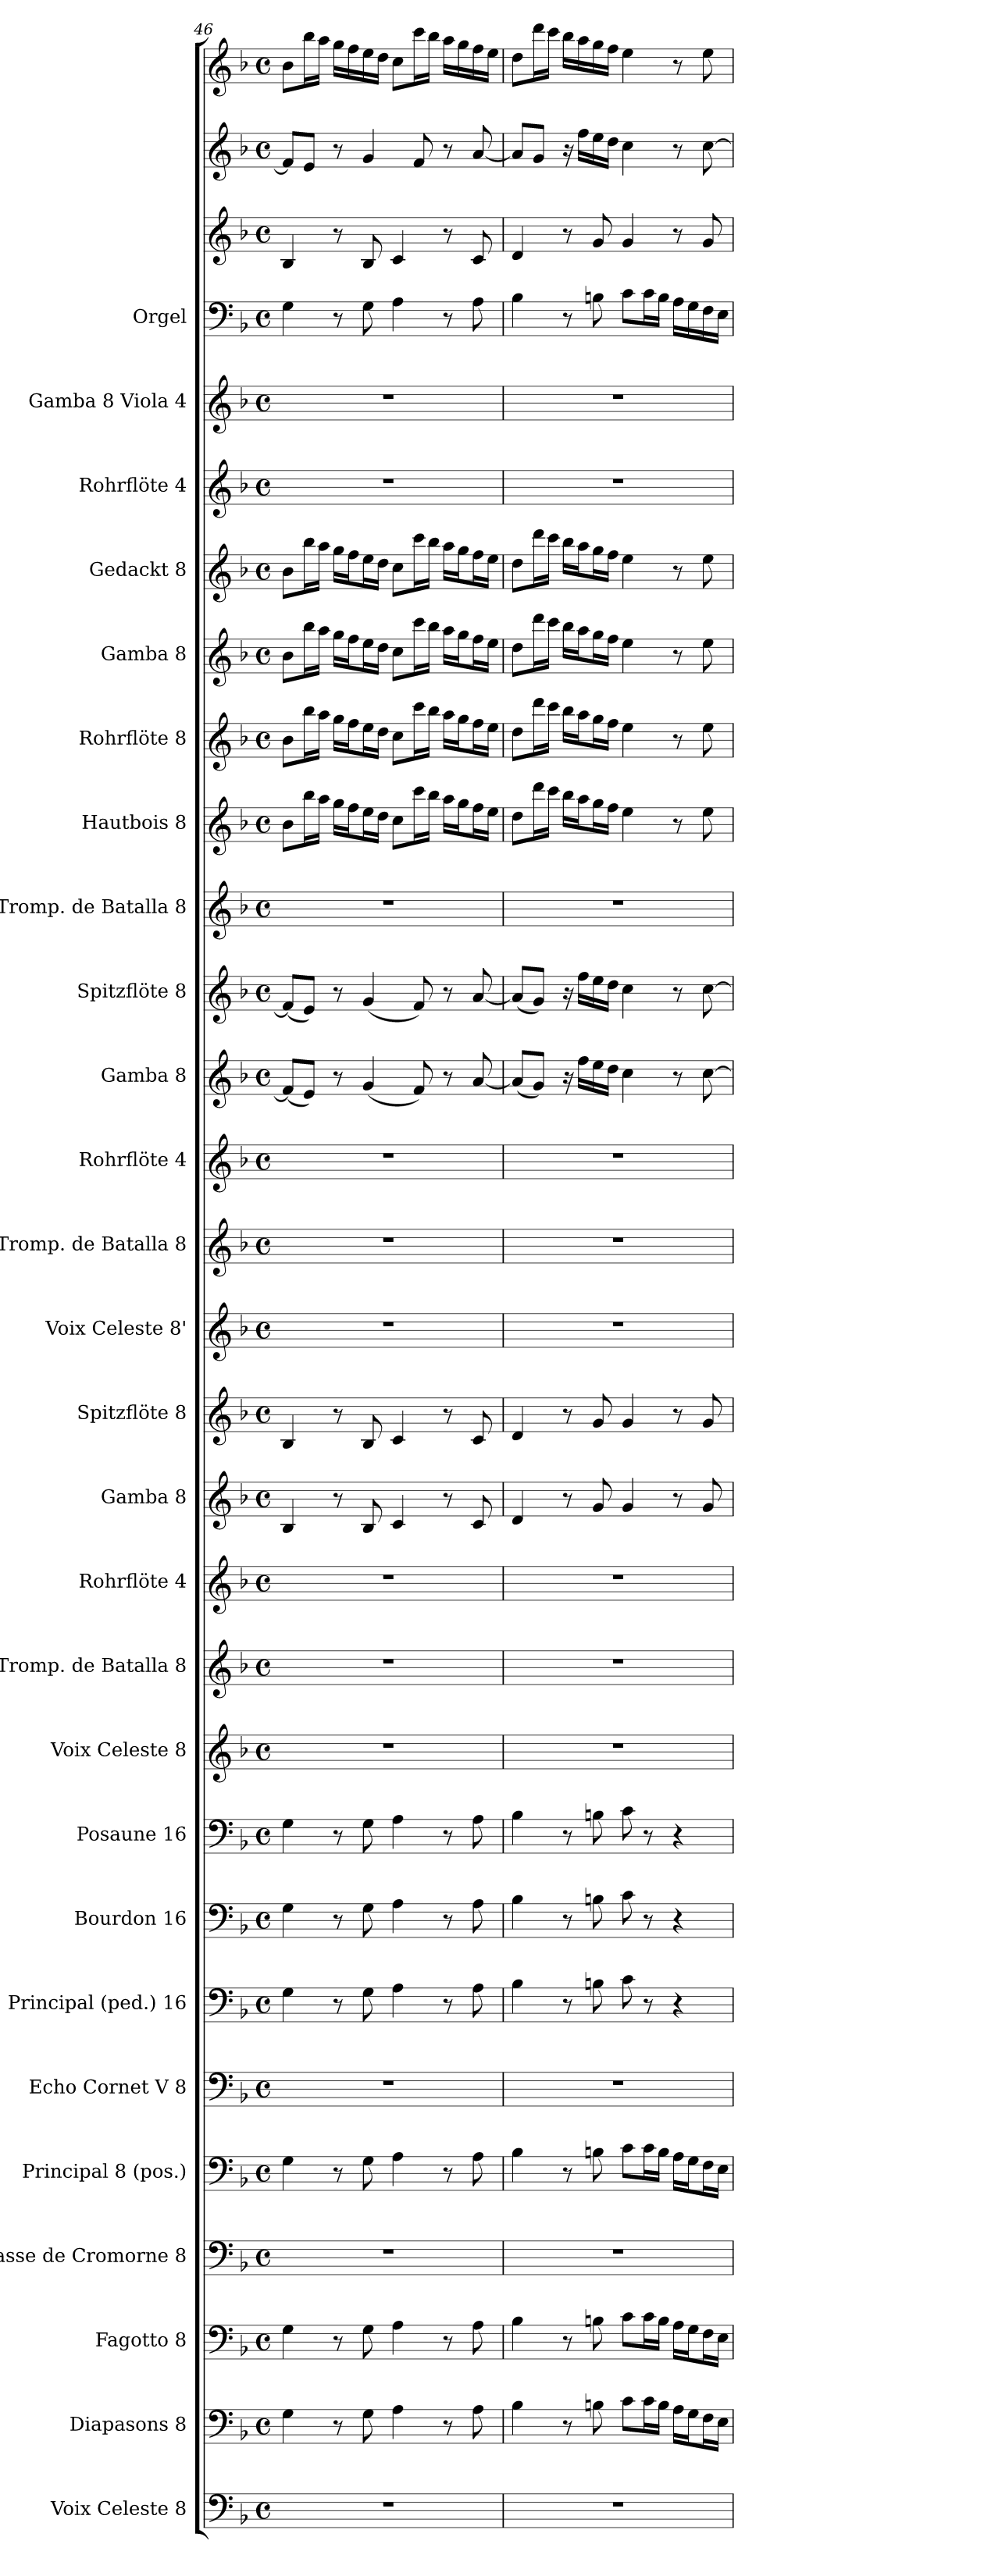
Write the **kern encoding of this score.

**kern	**kern	**kern	**kern	**kern	**kern	**kern	**kern	**kern	**kern	**kern	**kern	**kern	**kern	**kern	**kern	**kern	**kern	**kern	**kern	**kern	**kern	**kern	**kern	**kern	**kern	**kern	**kern	**kern	**kern
*part27	*part26	*part25	*part24	*part23	*part22	*part21	*part20	*part19	*part18	*part17	*part16	*part15	*part14	*part13	*part12	*part11	*part10	*part9	*part8	*part7	*part6	*part5	*part4	*part3	*part2	*part1	*part1	*part1	*part1
*staff30	*staff29	*staff28	*staff27	*staff26	*staff25	*staff24	*staff23	*staff22	*staff21	*staff20	*staff19	*staff18	*staff17	*staff16	*staff15	*staff14	*staff13	*staff12	*staff11	*staff10	*staff9	*staff8	*staff7	*staff6	*staff5	*staff4	*staff3	*staff2	*staff1
*I"Voix Celeste 8	*I"Diapasons 8	*I"Fagotto 8	*I"Basse de Cromorne 8	*I"Principal 8 (pos.)	*I"Echo Cornet V 8	*I"Principal (ped.) 16	*I"Bourdon 16	*I"Posaune 16	*I"Voix Celeste 8	*I"Tromp. de Batalla 8	*I"Rohrflöte 4	*I"Gamba 8	*I"Spitzflöte 8	*I"Voix Celeste 8'	*I"Tromp. de Batalla 8	*I"Rohrflöte 4	*I"Gamba 8	*I"Spitzflöte 8	*I"Tromp. de Batalla 8	*I"Hautbois 8	*I"Rohrflöte 8	*I"Gamba 8	*I"Gedackt 8	*I"Rohrflöte 4	*I"Gamba 8 Viola 4	*I"Orgel	*	*	*
*clefF4	*clefF4	*clefF4	*clefF4	*clefF4	*clefF4	*clefF4	*clefF4	*clefF4	*clefG2	*clefG2	*clefG2	*clefG2	*clefG2	*clefG2	*clefG2	*clefG2	*clefG2	*clefG2	*clefG2	*clefG2	*clefG2	*clefG2	*clefG2	*clefG2	*clefG2	*clefF4	*clefG2	*clefG2	*clefG2
*k[b-]	*k[b-]	*k[b-]	*k[b-]	*k[b-]	*k[b-]	*k[b-]	*k[b-]	*k[b-]	*k[b-]	*k[b-]	*k[b-]	*k[b-]	*k[b-]	*k[b-]	*k[b-]	*k[b-]	*k[b-]	*k[b-]	*k[b-]	*k[b-]	*k[b-]	*k[b-]	*k[b-]	*k[b-]	*k[b-]	*k[b-]	*k[b-]	*k[b-]	*k[b-]
*M4/4	*M4/4	*M4/4	*M4/4	*M4/4	*M4/4	*M4/4	*M4/4	*M4/4	*M4/4	*M4/4	*M4/4	*M4/4	*M4/4	*M4/4	*M4/4	*M4/4	*M4/4	*M4/4	*M4/4	*M4/4	*M4/4	*M4/4	*M4/4	*M4/4	*M4/4	*M4/4	*M4/4	*M4/4	*M4/4
*met(c)	*met(c)	*met(c)	*met(c)	*met(c)	*met(c)	*met(c)	*met(c)	*met(c)	*met(c)	*met(c)	*met(c)	*met(c)	*met(c)	*met(c)	*met(c)	*met(c)	*met(c)	*met(c)	*met(c)	*met(c)	*met(c)	*met(c)	*met(c)	*met(c)	*met(c)	*met(c)	*met(c)	*met(c)	*met(c)
=46	=46	=46	=46	=46	=46	=46	=46	=46	=46	=46	=46	=46	=46	=46	=46	=46	=46	=46	=46	=46	=46	=46	=46	=46	=46	=46	=46	=46	=46
1r	4G\	4G\	1r	4G\	1r	4G\	4G\	4G\	1r	1r	1r	4B-/	4B-/	1r	1r	1r	(<8f/L]	(<8f/L]	1r	8b-\L	8b-\L	8b-\L	8b-\L	1r	1r	4G\	4B-/	8f/L]	8b-\L
.	.	.	.	.	.	.	.	.	.	.	.	.	.	.	.	.	8e/J)	8e/J)	.	16bb-\L	16bb-\L	16bb-\L	16bb-\L	.	.	.	.	8e/J	16bb-\L
.	.	.	.	.	.	.	.	.	.	.	.	.	.	.	.	.	.	.	.	16aa\JJ	16aa\JJ	16aa\JJ	16aa\JJ	.	.	.	.	.	16aa\JJ
.	8r	8r	.	8r	.	8r	8r	8r	.	.	.	8r	8r	.	.	.	8r	8r	.	16gg\LL	16gg\LL	16gg\LL	16gg\LL	.	.	8r	8r	8r	16gg\LL
.	.	.	.	.	.	.	.	.	.	.	.	.	.	.	.	.	.	.	.	16ff\J	16ff\J	16ff\J	16ff\J	.	.	.	.	.	16ff\
.	8G\	8G\	.	8G\	.	8G\	8G\	8G\	.	.	.	8B-/	8B-/	.	.	.	(<4g/	(<4g/	.	16ee\L	16ee\L	16ee\L	16ee\L	.	.	8G\	8B-/	4g/	16ee\
.	.	.	.	.	.	.	.	.	.	.	.	.	.	.	.	.	.	.	.	16dd\JJ	16dd\JJ	16dd\JJ	16dd\JJ	.	.	.	.	.	16dd\JJ
.	4A\	4A\	.	4A\	.	4A\	4A\	4A\	.	.	.	4c/	4c/	.	.	.	.	.	.	8cc\L	8cc\L	8cc\L	8cc\L	.	.	4A\	4c/	.	8cc\L
.	.	.	.	.	.	.	.	.	.	.	.	.	.	.	.	.	8f/)	8f/)	.	16ccc\L	16ccc\L	16ccc\L	16ccc\L	.	.	.	.	8f/	16ccc\L
.	.	.	.	.	.	.	.	.	.	.	.	.	.	.	.	.	.	.	.	16bb-\JJ	16bb-\JJ	16bb-\JJ	16bb-\JJ	.	.	.	.	.	16bb-\JJ
.	8r	8r	.	8r	.	8r	8r	8r	.	.	.	8r	8r	.	.	.	8r	8r	.	16aa\LL	16aa\LL	16aa\LL	16aa\LL	.	.	8r	8r	8r	16aa\LL
.	.	.	.	.	.	.	.	.	.	.	.	.	.	.	.	.	.	.	.	16gg\J	16gg\J	16gg\J	16gg\J	.	.	.	.	.	16gg\
.	8A\	8A\	.	8A\	.	8A\	8A\	8A\	.	.	.	8c/	8c/	.	.	.	[8a/	[8a/	.	16ff\L	16ff\L	16ff\L	16ff\L	.	.	8A\	8c/	[8a/	16ff\
.	.	.	.	.	.	.	.	.	.	.	.	.	.	.	.	.	.	.	.	16ee\JJ	16ee\JJ	16ee\JJ	16ee\JJ	.	.	.	.	.	16ee\JJ
=47	=47	=47	=47	=47	=47	=47	=47	=47	=47	=47	=47	=47	=47	=47	=47	=47	=47	=47	=47	=47	=47	=47	=47	=47	=47	=47	=47	=47	=47
1r	4B-\	4B-\	1r	4B-\	1r	4B-\	4B-\	4B-\	1r	1r	1r	4d/	4d/	1r	1r	1r	(<8a/L]	(<8a/L]	1r	8dd\L	8dd\L	8dd\L	8dd\L	1r	1r	4B-\	4d/	8a/L]	8dd\L
.	.	.	.	.	.	.	.	.	.	.	.	.	.	.	.	.	8g/J)	8g/J)	.	16ddd\L	16ddd\L	16ddd\L	16ddd\L	.	.	.	.	8g/J	16ddd\L
.	.	.	.	.	.	.	.	.	.	.	.	.	.	.	.	.	.	.	.	16ccc\JJ	16ccc\JJ	16ccc\JJ	16ccc\JJ	.	.	.	.	.	16ccc\JJ
.	8r	8r	.	8r	.	8r	8r	8r	.	.	.	8r	8r	.	.	.	16r	16r	.	16bb-\LL	16bb-\LL	16bb-\LL	16bb-\LL	.	.	8r	8r	16r	16bb-\LL
.	.	.	.	.	.	.	.	.	.	.	.	.	.	.	.	.	16ff\LL	16ff\LL	.	16aa\J	16aa\J	16aa\J	16aa\J	.	.	.	.	16ff\LL	16aa\
.	8Bn\	8Bn\	.	8Bn\	.	8Bn\	8Bn\	8Bn\	.	.	.	8g/	8g/	.	.	.	16ee\	16ee\	.	16gg\L	16gg\L	16gg\L	16gg\L	.	.	8Bn\	8g/	16ee\	16gg\
.	.	.	.	.	.	.	.	.	.	.	.	.	.	.	.	.	16dd\JJ	16dd\JJ	.	16ff\JJ	16ff\JJ	16ff\JJ	16ff\JJ	.	.	.	.	16dd\JJ	16ff\JJ
.	8c\L	8c\L	.	8c\L	.	8c\	8c\	8c\	.	.	.	4g/	4g/	.	.	.	4cc\	4cc\	.	4ee\	4ee\	4ee\	4ee\	.	.	8c\L	4g/	4cc\	4ee\
.	16c\L	16c\L	.	16c\L	.	8r	8r	8r	.	.	.	.	.	.	.	.	.	.	.	.	.	.	.	.	.	16c\L	.	.	.
.	16B\JJ	16B\JJ	.	16B\JJ	.	.	.	.	.	.	.	.	.	.	.	.	.	.	.	.	.	.	.	.	.	16B\JJ	.	.	.
.	16A\LL	16A\LL	.	16A\LL	.	4r	4r	4r	.	.	.	8r	8r	.	.	.	8r	8r	.	8r	8r	8r	8r	.	.	16A\LL	8r	8r	8r
.	16G\J	16G\J	.	16G\J	.	.	.	.	.	.	.	.	.	.	.	.	.	.	.	.	.	.	.	.	.	16G\	.	.	.
.	16F\L	16F\L	.	16F\L	.	.	.	.	.	.	.	8g/	8g/	.	.	.	[8cc\	[8cc\	.	8ee\	8ee\	8ee\	8ee\	.	.	16F\	8g/	[8cc\	8ee\
.	16E\JJ	16E\JJ	.	16E\JJ	.	.	.	.	.	.	.	.	.	.	.	.	.	.	.	.	.	.	.	.	.	16E\JJ	.	.	.
=	=	=	=	=	=	=	=	=	=	=	=	=	=	=	=	=	=	=	=	=	=	=	=	=	=	=	=	=	=
*-	*-	*-	*-	*-	*-	*-	*-	*-	*-	*-	*-	*-	*-	*-	*-	*-	*-	*-	*-	*-	*-	*-	*-	*-	*-	*-	*-	*-	*-
